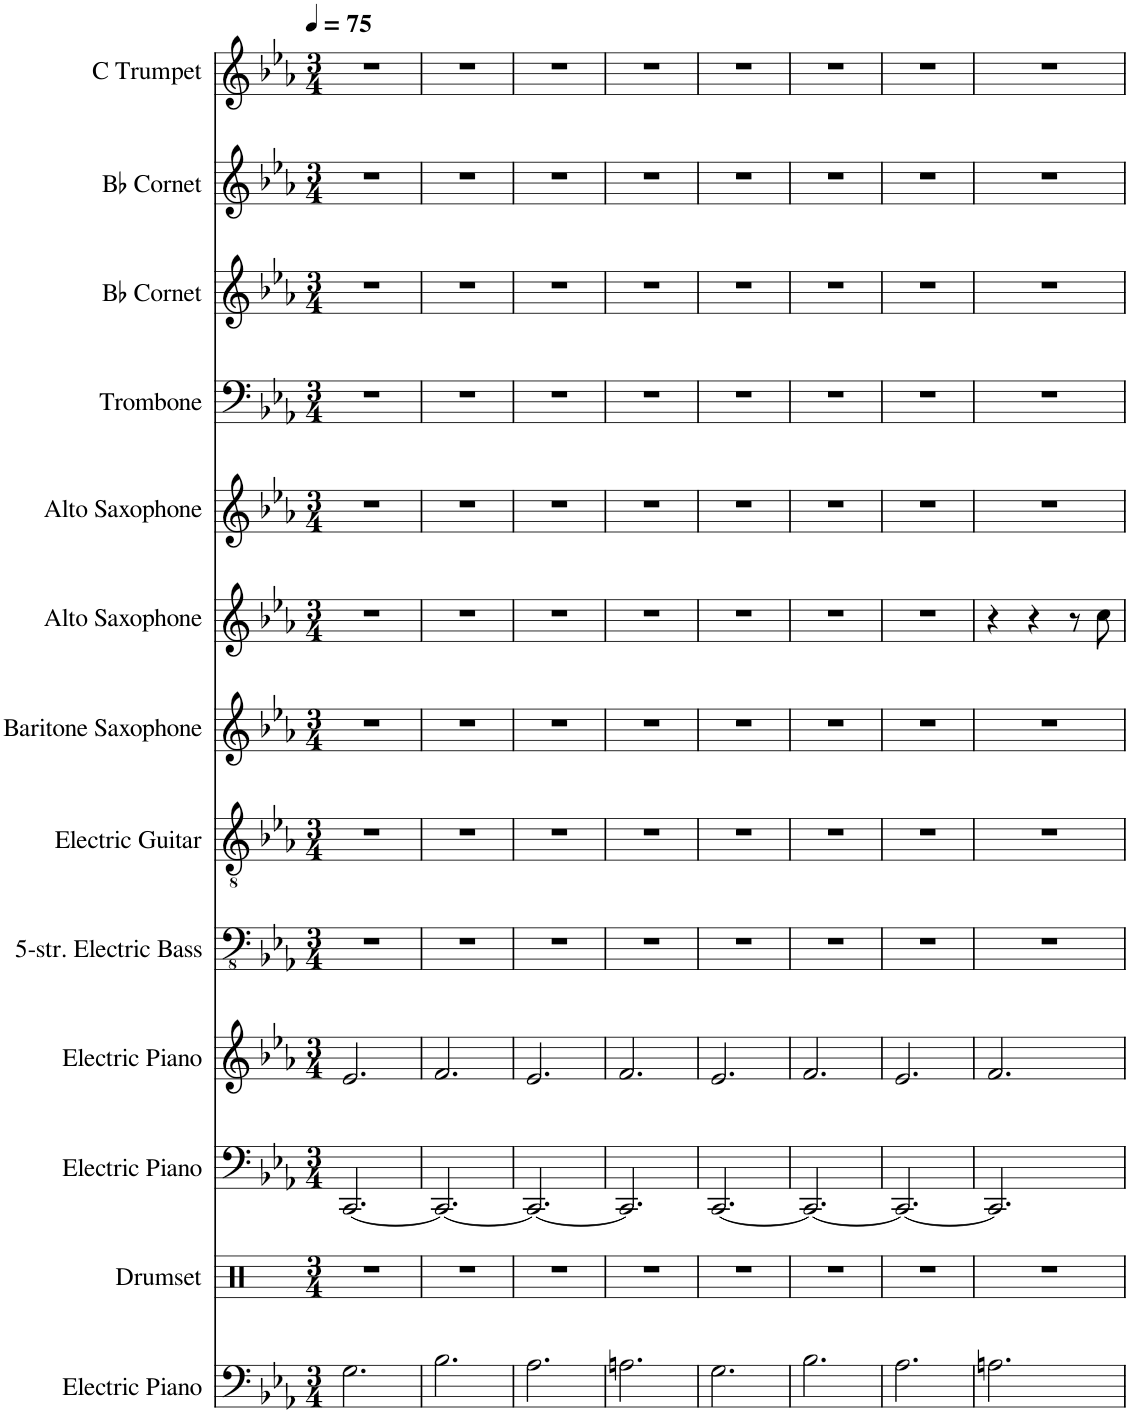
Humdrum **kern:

**kern	**kern	**kern	**kern	**kern	**kern	**kern	**kern	**kern	**kern	**kern	**kern	**kern	**kern
*part14	*part13	*part12	*part11	*part10	*part9	*part8	*part7	*part6	*part5	*part4	*part3	*part2	*part1
*staff14	*staff13	*staff12	*staff11	*staff10	*staff9	*staff8	*staff7	*staff6	*staff5	*staff4	*staff3	*staff2	*staff1
*I"Electric Piano	*I"Drumset	*I"Electric Piano	*I"Electric Piano	*I"5-str. Electric Bass	*I"Electric Guitar	*I"Baritone Saxophone	*I"Tenor Saxophone	*I"Alto Saxophone	*I"Alto Saxophone	*I"Trombone	*I"Bb Cornet	*I"Bb Cornet	*I"C Trumpet
*I'El. Pno.	*I'Drs.	*I'El. Pno.	*I'El. Pno.	*I'El. B.	*I'El. Guit.	*I'Bar. Sax.	*I'T. Sax.	*I'A. Sax.	*I'A. Sax.	*I'Tbn.	*I'Bb Cnt.	*I'Bb Cnt.	*I'C Tpt.
*	*	*	*	*	*	*	*stria5	*	*	*	*	*	*
*clefF4	*clefX	*clefF4	*clefG2	*clefFv4	*clefGv2	*clefG2	*clefG2	*clefG2	*clefG2	*clefF4	*clefG2	*clefG2	*clefG2
*	*	*	*	*	*	*Trd12c21	*Trd8c14	*Trd5c9	*Trd5c9	*	*Trd1c2	*Trd1c2	*
*k[b-e-a-]	*k[]	*k[b-e-a-]	*k[b-e-a-]	*k[b-e-a-]	*k[b-e-a-]	*k[b-e-a-]	*k[b-e-a-]	*k[b-e-a-]	*k[b-e-a-]	*k[b-e-a-]	*k[b-e-a-]	*k[b-e-a-]	*k[b-e-a-]
*M3/4	*M3/4	*M3/4	*M3/4	*M3/4	*M3/4	*M3/4	*M3/4	*M3/4	*M3/4	*M3/4	*M3/4	*M3/4	*M3/4
*MM75	*MM75	*MM75	*MM75	*MM75	*MM75	*MM75	*MM75	*MM75	*MM75	*MM75	*MM75	*MM75	*MM75
=1	=1	=1	=1	=1	=1	=1	=1	=1	=1	=1	=1	=1	=1
2.G\	2.r	[2.CC/	2.e-/	2.r	2.r	2.r	2.r	2.r	2.r	2.r	2.r	2.r	2.r
=2	=2	=2	=2	=2	=2	=2	=2	=2	=2	=2	=2	=2	=2
2.B-\	2.r	2.CC/_	2.f/	2.r	2.r	2.r	2.r	2.r	2.r	2.r	2.r	2.r	2.r
=3	=3	=3	=3	=3	=3	=3	=3	=3	=3	=3	=3	=3	=3
2.A-\	2.r	2.CC/_	2.e-/	2.r	2.r	2.r	2.r	2.r	2.r	2.r	2.r	2.r	2.r
=4	=4	=4	=4	=4	=4	=4	=4	=4	=4	=4	=4	=4	=4
2.An\	2.r	2.CC/]	2.f/	2.r	2.r	2.r	2.r	2.r	2.r	2.r	2.r	2.r	2.r
=5	=5	=5	=5	=5	=5	=5	=5	=5	=5	=5	=5	=5	=5
2.G\	2.r	[2.CC/	2.e-/	2.r	2.r	2.r	2.r	2.r	2.r	2.r	2.r	2.r	2.r
=6	=6	=6	=6	=6	=6	=6	=6	=6	=6	=6	=6	=6	=6
2.B-\	2.r	2.CC/_	2.f/	2.r	2.r	2.r	2.r	2.r	2.r	2.r	2.r	2.r	2.r
=7	=7	=7	=7	=7	=7	=7	=7	=7	=7	=7	=7	=7	=7
2.A-\	2.r	2.CC/_	2.e-/	2.r	2.r	2.r	2.r	2.r	2.r	2.r	2.r	2.r	2.r
=8	=8	=8	=8	=8	=8	=8	=8	=8	=8	=8	=8	=8	=8
2.An\	2.r	2.CC/]	2.f/	2.r	2.r	2.r	4r	4r	2.r	2.r	2.r	2.r	2.r
.	.	.	.	.	.	.	4r	4r	.	.	.	.	.
.	.	.	.	.	.	.	8r	8r	.	.	.	.	.
.	.	.	.	.	.	.	8ff	8cc\	.	.	.	.	.
=	=	=	=	=	=	=	=	=	=	=	=	=	=
*-	*-	*-	*-	*-	*-	*-	*-	*-	*-	*-	*-	*-	*-
